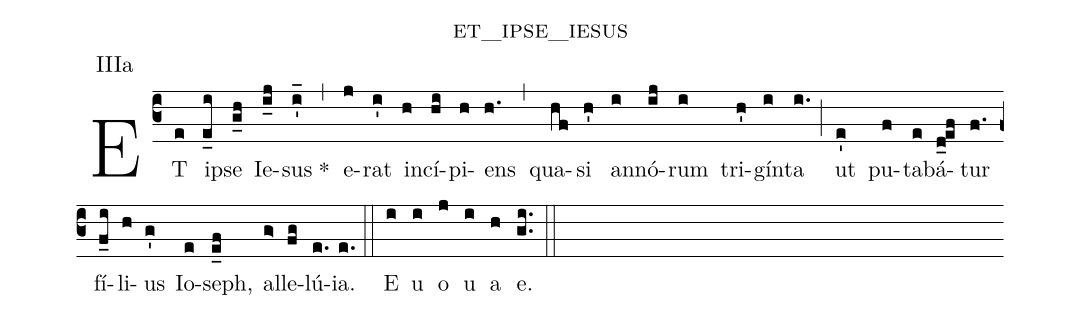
name:et_ipse_iesus;
mode:IIIa;
%%
(c3) ET(e) ip(e_i)se(g_h) Ie(i_j)sus(i_')* (,) e(j)rat(i') in(h)cí(hi)pi(h)ens(h.) (,) qua(hf)si(h') an(i)nó(ij)rum(i) tri(h')gín(i)ta(i.) (;) ut(e') pu(f)ta(e)bá(d_ef)tur(f.) fí(f_i)li(h)us(g') Io(e)seph,(e_f) al(g>)le(fg)lú(e.)ia.(e.) (::) E(i) u(i) o(j) u(i) a(h) e.(gi..) (::)
